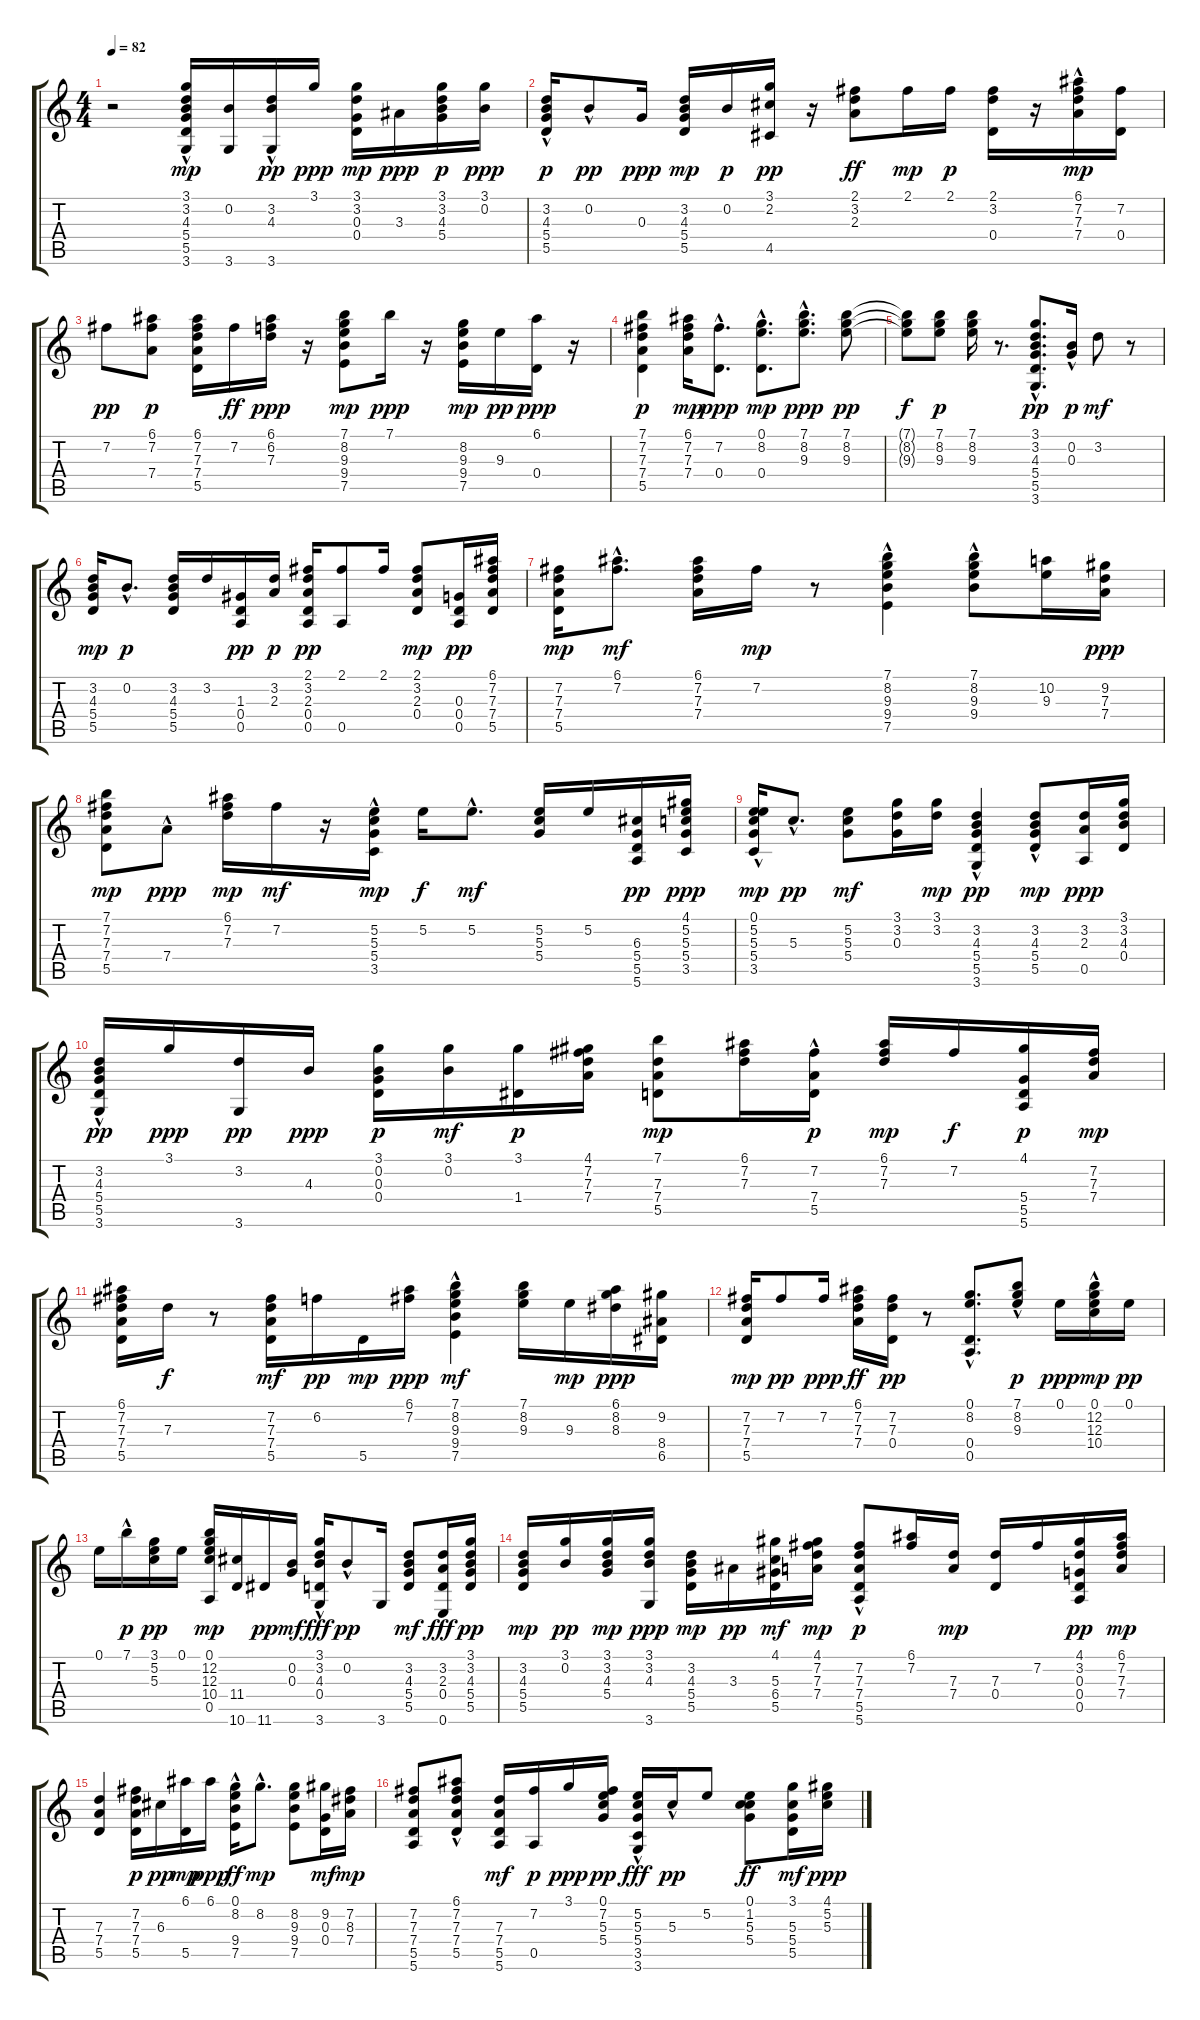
\track "" {instrument acousticguitarsteel}
\staff {score tabs}
\tuning (E4 B3 G3 D3 A2 E2) {hide}
\ts (4 4)
\tempo 82
\clef g2
\ks c
r.2{dy mp instrument acousticguitarsteel} (3.1{hac} 3.2 4.3 5.4 5.5 3.6).16 (0.2 3.6).16 (3.2 4.3 3.6{hac}).16{dy pp} 3.1.16{dy ppp} (3.1 3.2 0.3 0.4).16{dy mp} 3.3.16{dy ppp} (3.1 3.2 4.3 5.4).16{dy p} (3.1 0.2).16{dy ppp} |
(3.2 4.3 5.4{hac} 5.5).16{dy p} 0.2{hac}.8{dy pp} 0.3.16{dy ppp} (3.2 4.3 5.4 5.5).16{dy mp} 0.2.16{dy p} (3.1 2.2 4.5).16{dy pp} r.16 (2.1 3.2 2.3).8{dy ff} 2.1.16{dy mp} 2.1.16{dy p} (2.1 3.2 0.4).16 r.16 (6.1 7.2 7.3{hac} 7.4).16{dy mp} (7.2 0.4).16 |
7.2.8{dy pp} (6.1 7.2 7.4).8{dy p} (6.1 7.2 7.3 7.4 5.5).16 7.2.16{dy ff} (6.1 6.2 7.3).16{dy ppp} r.16 (7.1 8.2 9.3 9.4 7.5).8{dy mp} 7.1.16{dy ppp} r.16 (8.2 9.3 9.4 7.5).16{dy mp} 9.3.16{dy pp} (6.1 0.4).16{dy ppp} r.16 |
(7.1 7.2 7.3 7.4 5.5).4{dy p} (6.1 7.2 7.3 7.4).16{dy mp} (7.2 0.4{hac}).8{d dy ppp} (0.1 8.2{hac} 0.4).8{d dy mp} (7.1{hac} 8.2{hac} 9.3).8{d dy ppp} (7.1 8.2 9.3).8{dy pp} |
(7.1{t} 8.2{t} 9.3{t}).8{dy f} (7.1 8.2 9.3).8{dy p} (7.1 8.2 9.3).16 r.8{d} (3.1 3.2{hac} 4.3{hac} 5.4{hac} 5.5 3.6).8{d dy pp} (0.2 0.3{hac}).16{dy p} 3.2.8{dy mf} r.8 |
(3.2 4.3 5.4 5.5).16{dy mp} 0.2{hac}.8{d dy p} (3.2 4.3 5.4 5.5).16 3.2.16 (1.3 0.4 0.5).16{dy pp} (3.2 2.3).16{dy p} (2.1 3.2 2.3 0.4 0.5).16{dy pp} (2.1 0.5).8 2.1.16 (2.1 3.2 2.3 0.4).8{dy mp} (0.3 0.4 0.5).16{dy pp} (6.1 7.2 7.3 7.4 5.5).16 |
(7.2 7.3 7.4 5.5).16{dy mp} (6.1 7.2{hac}).8{d dy mf} (6.1 7.2 7.3 7.4).16 7.2.16{dy mp} r.8 (7.1{hac} 8.2 9.3 9.4{hac} 7.5{hac}).4 (7.1 8.2 9.3 9.4{hac}).8 (10.2 9.3).16 (9.2 7.3 7.4).16{dy ppp} |
(7.1 7.2 7.3 7.4 5.5).8{dy mp} 7.4{hac}.8{dy ppp} (6.1 7.2 7.3).16{dy mp} 7.2.16{dy mf} r.16 (5.2 5.3 5.4 3.5{hac}).16{dy mp} 5.2.16{dy f} 5.2{hac}.8{d dy mf} (5.2 5.3 5.4).16 5.2.16 (6.3 5.4 5.5 5.6).16{dy pp} (4.1 5.2 5.3 5.4 3.5).16{dy ppp} |
(0.1 5.2 5.3 5.4 3.5{hac}).16{dy mp} 5.3{hac}.8{d dy pp} (5.2 5.3 5.4).8{dy mf} (3.1 3.2 0.3).16 (3.1 3.2).16{dy mp} (3.2 4.3 5.4 5.5 3.6{hac}).4{dy pp} (3.2 4.3 5.4{hac} 5.5).8{dy mp} (3.2 2.3 0.5).16{dy ppp} (3.1 3.2 4.3 0.4).16 |
(3.2 4.3{hac} 5.4 5.5 3.6).16{dy pp} 3.1.16{dy ppp} (3.2 3.6).16{dy pp} 4.3.16{dy ppp} (3.1 0.2 0.3 0.4).16{dy p} (3.1 0.2).16{dy mf} (3.1 1.4).16{dy p} (4.1 7.2 7.3 7.4).16 (7.1 7.3 7.4 5.5).8{dy mp} (6.1 7.2 7.3).16 (7.2 7.4{hac} 5.5{hac}).16{dy p} (6.1 7.2 7.3).16{dy mp} 7.2.16{dy f} (4.1 5.4 5.5 5.6).16{dy p} (7.2 7.3 7.4).16{dy mp} |
(6.1 7.2 7.3 7.4 5.5).16 7.3.16{dy f} r.8 (7.2 7.3 7.4 5.5).16{dy mf} 6.2.16{dy pp} 5.5.16{dy mp} (6.1 7.2).16{dy ppp} (7.1 8.2 9.3 9.4{hac} 7.5{hac}).4{dy mf} (7.1 8.2 9.3).16 9.3.16{dy mp} (6.1 8.2 8.3).16{dy ppp} (9.2 8.4 6.5).16 |
(7.2 7.3 7.4 5.5).16{dy mp} 7.2.8{dy pp} 7.2.16{dy ppp} (6.1 7.2 7.3 7.4).16{dy ff} (7.2 7.3 0.4).16{dy pp} r.8 (0.1{hac} 8.2{hac} 0.4 0.5).8{d} (7.1{hac} 8.2{hac} 9.3).8{dy p} 0.1.16{dy ppp} (0.1 12.2{hac} 12.3{hac} 10.4).16{dy mp} 0.1.16{dy pp} |
0.1.16 7.1{hac}.16{dy p} (3.1 5.2 5.3).16{dy pp} 0.1.16 (0.1 12.2 12.3 10.4 0.5).16{dy mp} (11.4 10.6).16 11.6.16{dy pp} (0.2 0.3).16{dy mf} (3.1 3.2 4.3 0.4{hac} 3.6{hac}).16{dy fff} 0.2{hac}.8{dy pp} 3.6.16 (3.2 4.3 5.4 5.5).8{dy mf} (3.2 2.3 0.4 0.6).16{dy fff} (3.1 3.2 4.3 5.4 5.5).16{dy pp} |
(3.2 4.3 5.4 5.5).16{dy mp} (3.1 0.2).16{dy pp} (3.1 3.2 4.3 5.4).16{dy mp} (3.1 3.2 4.3 3.6).16{dy ppp} (3.2 4.3 5.4 5.5).16{dy mp} 3.3.16{dy pp} (4.1 5.3 6.4 5.5).16{dy mf} (4.1 7.2 7.3 7.4).16{dy mp} (7.2 7.3 7.4 5.5 5.6{hac}).8{dy p} (6.1 7.2).16 (7.3 7.4).16{dy mp} (7.3 0.4).16 7.2.16 (4.1 3.2 0.3 0.4 0.5).16{dy pp} (6.1 7.2 7.3 7.4).16{dy mp} |
(7.3 7.4 5.5).4 (7.2 7.3 7.4 5.5).16{dy p} 6.3.16{dy pp} (6.1 5.5).16{dy mp} 6.1.16{dy ppp} (0.1{hac} 8.2 9.4 7.5{hac}).16{dy ff} 8.2{hac}.8{d dy mp} (8.2 9.3 9.4 7.5).8 (9.2 0.3 0.4).16{dy mf} (7.2 8.3 7.4).16{dy mp} |
(7.2 7.3 7.4 5.5 5.6).8 (6.1 7.2{hac} 7.3 7.4 5.5).8 (7.3 7.4 5.5 5.6).16{dy mf} (7.2 0.5).16{dy p} 3.1.16{dy ppp} (0.1 7.2 5.3 5.4).16{dy pp} (5.2 5.3 5.4 3.5{hac} 3.6).16{dy fff} 5.3{hac}.16{dy pp} 5.2.8 (0.1 1.2 5.3 5.4).8{dy ff} (3.1 5.3 5.4 5.5).16{dy mf} (4.1 5.2 5.3).16{dy ppp}
